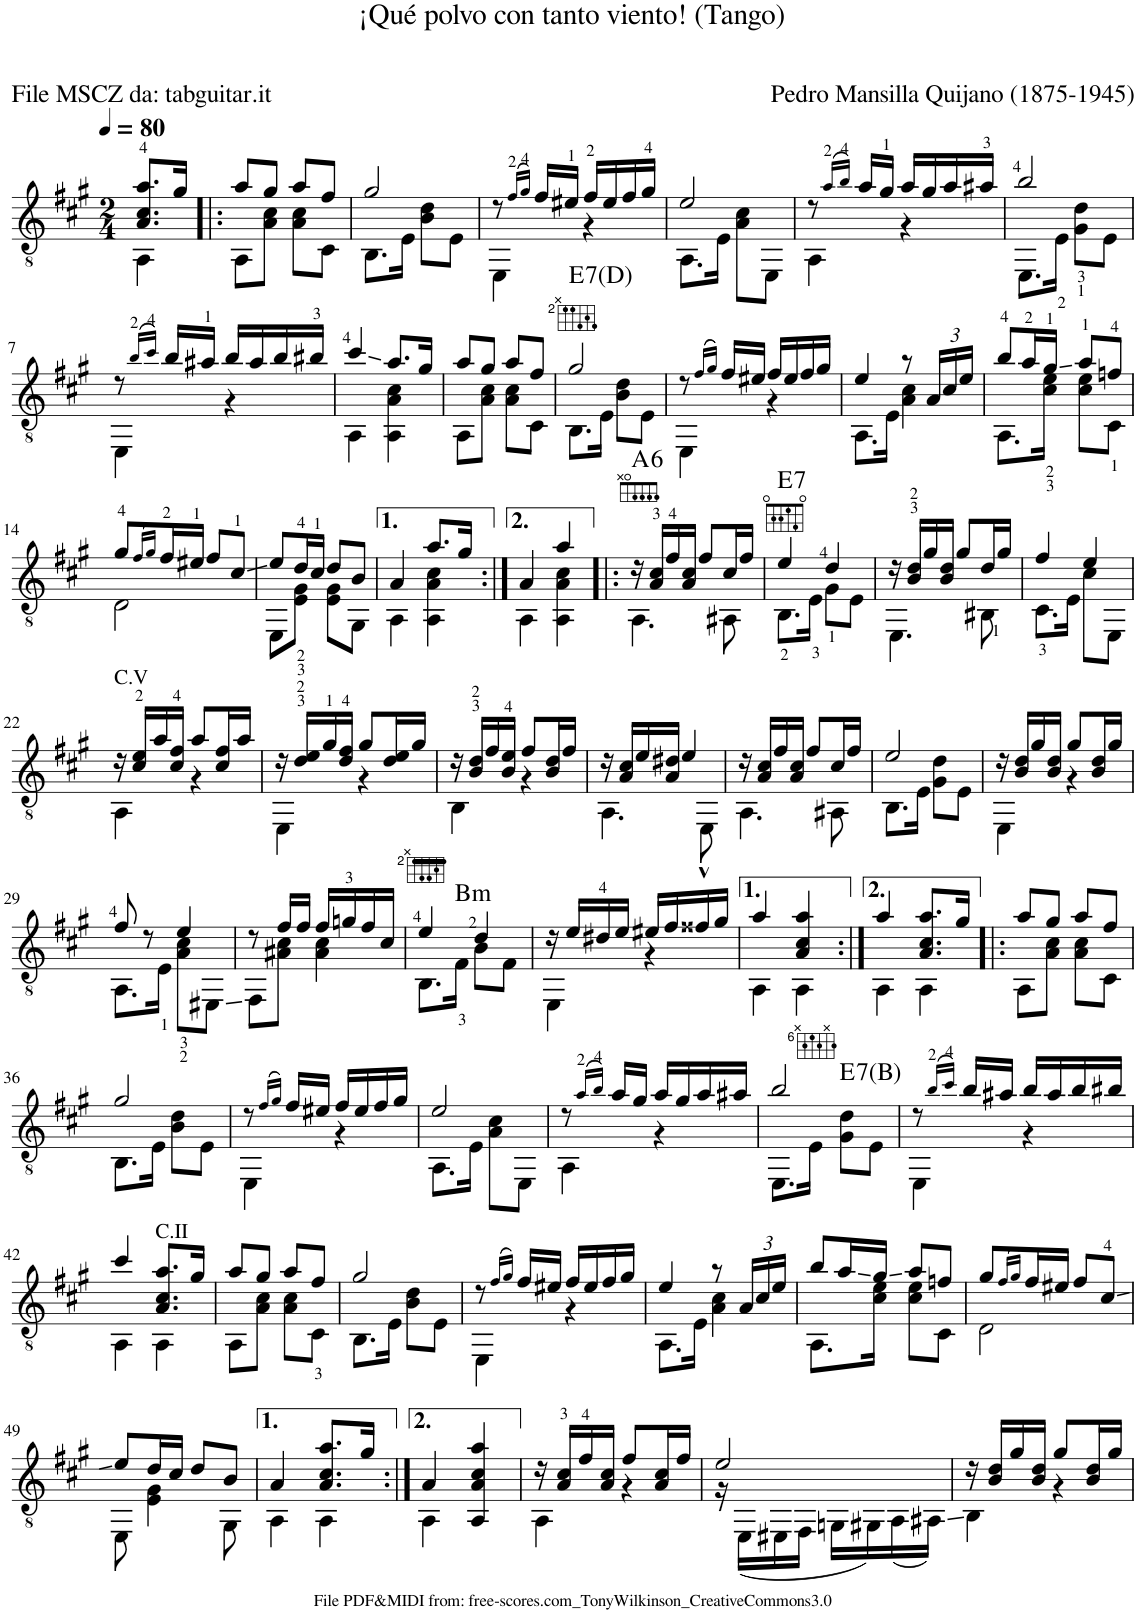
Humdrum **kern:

**kern	**harte
*part1	*part1
*staff1	*
*I"Guitar	*
*I'Guit.	*
*clefGv2	*
*k[f#c#g#]	*
*M2/4	*
*MM80	*
=	=
*^	*
8.A/ 8.c#/ 8.a/L	4AA\	.
16g#/Jk	.	.
=1!|:	=1!|:	=1!|:
8a/L	8AA\L	.
8g#/J	8A\ 8c#\J	.
8a/L	8A\ 8c#\L	.
8f#/J	8C#\J	.
=2	=2	=2
2g#/	8.BB\L	.
.	16E\Jk	.
.	8B\ 8d\L	.
.	8E\J	.
=3	=3	=3
8r	4EE\	.
(16qf#/LL	.	.
16qg#/JJ)	.	.
16f#/LL	.	.
16e#X/JJ	.	.
16f#/LL	4r	.
16e#/	.	.
16f#/	.	.
16g#/JJ	.	.
=4	=4	=4
2e/	8.AA\L	.
.	16E\Jk	.
.	8A\ 8c#\L	.
.	8EE\J	.
=5	=5	=5
8r	4AA\	.
(16qa/LL	.	.
16qb/JJ)	.	.
16a/LL	.	.
16g#/JJ	.	.
16a/LL	4r	.
16g#/	.	.
16a/	.	.
16a#X/JJ	.	.
=6	=6	=6
2b/	8.EE\L	.
.	16E\Jk	.
.	8G#\ 8d\L	.
.	8E\J	.
!!LO:LB:g=z	!!
=7	=7	=7
8r	4EE\	.
(16qb/LL	.	.
16qcc#/JJ)	.	.
16b/LL	.	.
16a#X/JJ	.	.
16b/LL	4r	.
16a#/	.	.
16b/	.	.
16b#X/JJ	.	.
=8	=8	=8
4cc#/	4AA\	.
8.a/L	4AA\ 4A\ 4c#\	.
16g#/Jk	.	.
=9	=9	=9
8a/L	8AA\L	.
8g#/J	8A\ 8c#\J	.
8a/L	8A\ 8c#\L	.
8f#/J	8C#\J	.
=10	=10	=10
!	!	!LO:H:kt=7
2g#/	8.BB\L	E:7
.	16E\Jk	.
.	8B\ 8d\L	.
.	8E\J	.
=11	=11	=11
8r	4EE\	.
(16qf#/LL	.	.
16qg#/JJ)	.	.
16f#/LL	.	.
16e#X/JJ	.	.
16f#/LL	4r	.
16e#/	.	.
16f#/	.	.
16g#/JJ	.	.
=12	=12	=12
4e/	8.AA\L	.
.	16E\Jk	.
8r	4A\ 4c#\	.
*Xbrackettup	*	*
24A/LL	.	.
24c#/	.	.
24e/JJ	.	.
=13	=13	=13
8b/L	8.AA\L	.
16a/L	.	.
16g#/JJ	16c#\ 16e\Jk	.
8a/L	8c#\ 8e\L	.
8fn/J	8C#\J	.
!!LO:LB:g=z	!!
=14	=14	=14
8g#/L	2D\	.
(16qf#/LL	.	.
16qg#/JJ)	.	.
16f#/L	.	.
16e#X/JJ	.	.
8f#/L	.	.
8c#/J	.	.
=15	=15	=15
8e/L	8EE\L	.
16d/L	8E\ 8G#\J	.
16c#/JJ	.	.
8d/L	8E\ 8G#\L	.
8B/J	8GG#\J	.
=16	=16	=16
4A/	4AA\	.
8.a/L	4AA\ 4A\ 4c#\	.
16g#/Jk	.	.
=17:|!	=17:|!	=17:|!
4A/	4AA\	.
4a/	4AA\ 4A\ 4c#\	.
=18!|:	=18!|:	=18!|:
!	!	!LO:H:kt=6
16r	4.AA\	A:maj6
16A/ 16c#/LL	.	.
16f#/	.	.
16A/ 16c#/JJ	.	.
8f#/L	.	.
16c#/L	8AA#X\	.
16f#/JJ	.	.
=19	=19	=19
!	!	!LO:H:kt=7
4e/	8.BB\L	E:7
.	16E\Jk	.
4d/	8G#\L	.
.	8E\J	.
=20	=20	=20
16r	4.EE\	.
16B/ 16d/LL	.	.
16g#/	.	.
16B/ 16d/JJ	.	.
8g#/L	.	.
16d/L	8BB#X\	.
16g#/JJ	.	.
=21	=21	=21
4f#/	8.C#\L	.
.	16E\Jk	.
4e/	8c#\L	.
.	8EE\J	.
!!LO:LB:g=z	!!
=22	=22	=22
!LO:TX:a:t=C.V	!	!
16r	4AA\	.
16c#/ 16e/LL	.	.
16a/	.	.
16c#/ 16f#/JJ	.	.
8a/L	4r	.
16c#/ 16f#/L	.	.
16a/JJ	.	.
=23	=23	=23
16r	4EE\	.
16d/ 16e/LL	.	.
16g#/	.	.
16d/ 16f#/JJ	.	.
8g#/L	4r	.
16d/ 16e/L	.	.
16g#/JJ	.	.
=24	=24	=24
16r	4BB\	.
16B/ 16d/LL	.	.
16f#/	.	.
16B/ 16e/JJ	.	.
8f#/L	4r	.
16B/ 16d/L	.	.
16f#/JJ	.	.
=25	=25	=25
16r	4.AA\	.
16A/ 16c#/LL	.	.
16e/	.	.
16A/ 16d#X/JJ	.	.
4e/	.	.
.	8EE^^\	.
=26	=26	=26
16r	4.AA\	.
16A/ 16c#/LL	.	.
16f#/	.	.
16A/ 16c#/JJ	.	.
8f#/L	.	.
16c#/L	8AA#X\	.
16f#/JJ	.	.
=27	=27	=27
2e/	8.BB\L	.
.	16E\Jk	.
.	8G#\ 8d\L	.
.	8E\J	.
=28	=28	=28
16r	4EE\	.
16B/ 16d/LL	.	.
16g#/	.	.
16B/ 16d/JJ	.	.
8g#/L	4r	.
16B/ 16d/L	.	.
16g#/JJ	.	.
!!LO:LB:g=z	!!
=29	=29	=29
8f#/	8.AA\L	.
8r	.	.
.	16E\Jk	.
4e/	8A\ 8c#\L	.
.	8EE#X\J	.
=30	=30	=30
8r	8FF#\L	.
16f#/LL	8A#X\ 8c#\J	.
16f#/JJ	.	.
16f#/LL	4A#\ 4c#\	.
16gn/	.	.
16f#/	.	.
16c#/JJ	.	.
=31	=31	=31
4e/	8.BB\L	.
!	!	!LO:H:kt=m
.	16F#\Jk	B:min
4d/	8B\L	.
.	8F#\J	.
=32	=32	=32
16r	4EE\	.
16e/LL	.	.
16d#X/	.	.
16e/JJ	.	.
16e#X/LL	4r	.
16f#/	.	.
16f##X/	.	.
16g#/JJ	.	.
=33	=33	=33
4a/	4AA\	.
4A/ 4c#/ 4a/	4AA\	.
=34:|!	=34:|!	=34:|!
4a/	4AA\	.
8.A/ 8.c#/ 8.a/L	4AA\	.
16g#/Jk	.	.
=35!|:	=35!|:	=35!|:
8a/L	8AA\L	.
8g#/J	8A\ 8c#\J	.
8a/L	8A\ 8c#\L	.
8f#/J	8C#\J	.
!!LO:LB:g=z	!!
=36	=36	=36
2g#/	8.BB\L	.
.	16E\Jk	.
.	8B\ 8d\L	.
.	8E\J	.
=37	=37	=37
8r	4EE\	.
(16qf#/LL	.	.
16qg#/JJ)	.	.
16f#/LL	.	.
16e#X/JJ	.	.
16f#/LL	4r	.
16e#/	.	.
16f#/	.	.
16g#/JJ	.	.
=38	=38	=38
2e/	8.AA\L	.
.	16E\Jk	.
.	8A\ 8c#\L	.
.	8EE\J	.
=39	=39	=39
8r	4AA\	.
(16qa/LL	.	.
16qb/JJ)	.	.
16a/LL	.	.
16g#/JJ	.	.
16a/LL	4r	.
16g#/	.	.
16a/	.	.
16a#X/JJ	.	.
=40	=40	=40
2b/	8.EE\L	.
.	16E\Jk	.
.	8G#\ 8d\L	E:7
.	8E\J	.
=41	=41	=41
8r	4EE\	.
(16qb/LL	.	.
16qcc#/JJ)	.	.
16b/LL	.	.
16a#X/JJ	.	.
16b/LL	4r	.
16a#/	.	.
16b/	.	.
16b#X/JJ	.	.
!!LO:LB:g=z	!!
=42	=42	=42
4cc#/	4AA\	.
!LO:TX:a:t=C.II	!	!
8.A/ 8.c#/ 8.a/L	4AA\	.
16g#/Jk	.	.
=43	=43	=43
8a/L	8AA\L	.
8g#/J	8A\ 8c#\J	.
8a/L	8A\ 8c#\L	.
8f#/J	8C#\J	.
=44	=44	=44
2g#/	8.BB\L	.
.	16E\Jk	.
.	8B\ 8d\L	.
.	8E\J	.
=45	=45	=45
8r	4EE\	.
(16qf#/LL	.	.
16qg#/JJ)	.	.
16f#/LL	.	.
16e#X/JJ	.	.
16f#/LL	4r	.
16e#/	.	.
16f#/	.	.
16g#/JJ	.	.
=46	=46	=46
4e/	8.AA\L	.
.	16E\Jk	.
8r	4A\ 4c#\	.
24A/LL	.	.
24c#/	.	.
24e/JJ	.	.
=47	=47	=47
8b/L	8.AA\L	.
16a/L	.	.
16g#/JJ	16c#\ 16e\Jk	.
8a/L	8c#\ 8e\L	.
8fn/J	8C#\J	.
=48	=48	=48
8g#/L	2D\	.
(16qf#/LL	.	.
16qg#/JJ)	.	.
16f#/L	.	.
16e#X/JJ	.	.
8f#/L	.	.
8c#/J	.	.
!!LO:LB:g=z	!!
=49	=49	=49
8e/L	8EE\	.
16d/L	4E\ 4G#\	.
16c#/JJ	.	.
8d/L	.	.
8B/J	8GG#\	.
=50	=50	=50
4A/	4AA\	.
8.A/ 8.c#/ 8.a/L	4AA\	.
16g#/Jk	.	.
=51:|!	=51:|!	=51:|!
4A/	4AA\	.
4AA/ 4A/ 4c#/ 4a/	4ryy	.
=52	=52	=52
16r	4AA\	.
16A/ 16c#/LL	.	.
16f#/	.	.
16A/ 16c#/JJ	.	.
8f#/L	4r	.
16A/ 16c#/L	.	.
16f#/JJ	.	.
=53	=53	=53
2e/	16r	.
.	(16EE\LL	.
.	16EE#X\	.
.	16FF#\JJ	.
.	16GGn\LL	.
.	16GG#X\)	.
.	(16AA\	.
.	16AA#X\JJ)	.
=54	=54	=54
16r	4BB\	.
16B/ 16d/LL	.	.
16g#/	.	.
16B/ 16d/JJ	.	.
8g#/L	4r	.
16B/ 16d/L	.	.
16g#/JJ	.	.
*v	*v	*
=	=
*-	*-
